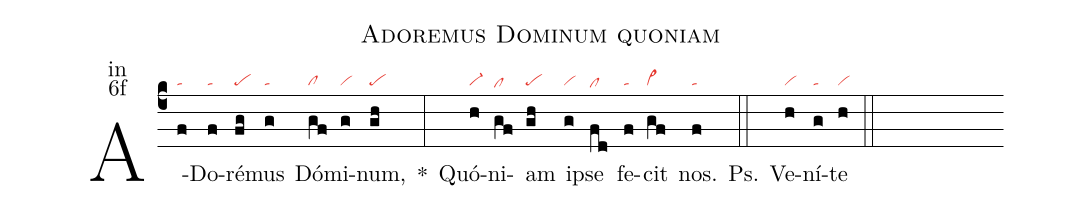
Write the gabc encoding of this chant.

name:Adoremus Dominum quoniam;
office-part:in;
mode:6f;
nabc-lines:1;
%%
(c4) A(f|ta)Do(f|ta)ré(fg|pe)mus(g|ta) Dó(gf|cl)mi(g|vi)num,(gh|pe) *(:) Quó(h|vi-)ni(gf|clhe)am(gh|pe) ip(g|vi)se(fd|clhe) fe(f|ta)cit(gf|cl~) nos.(f|ta) Ps.(::) Ve(h|vi)ní(g|ta)te(h|vi) (::)
